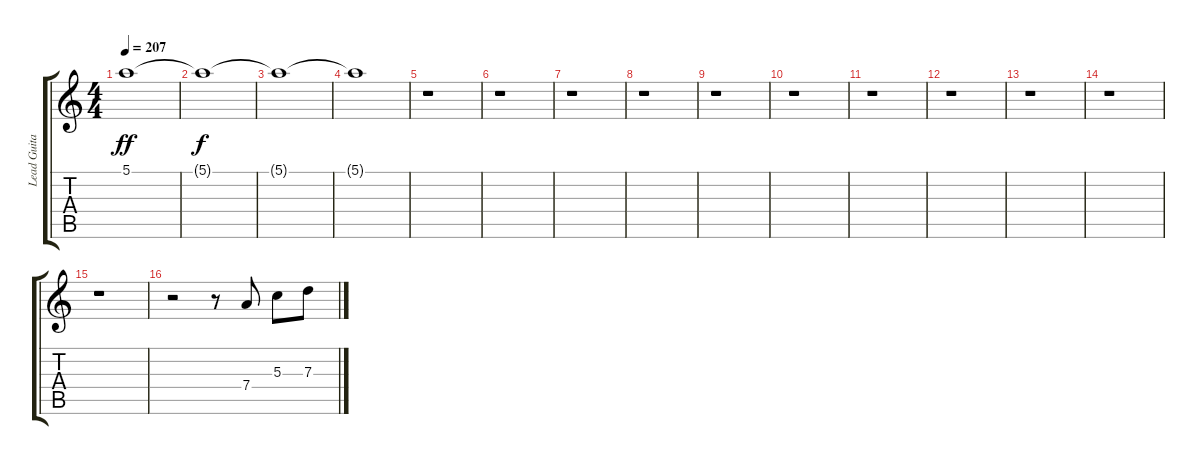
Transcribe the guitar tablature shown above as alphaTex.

\track ("Lead Guitar" "Lead Guita") {instrument distortionguitar}
\staff {score tabs}
\tuning (E4 B3 G3 D3 A2 E2) {hide}
\ts (4 4)
\tempo 207
\clef g2
\ks c
5.1.1{dy ff} |
5.1{t}.1{dy f} |
5.1{t}.1 |
5.1{t}.1 |
r.1 |
r.1 |
r.1 |
r.1 |
r.1 |
r.1 |
r.1 |
r.1 |
r.1 |
r.1 |
r.1 |
r.2 r.8 7.4.8 5.3.8 7.3.8
